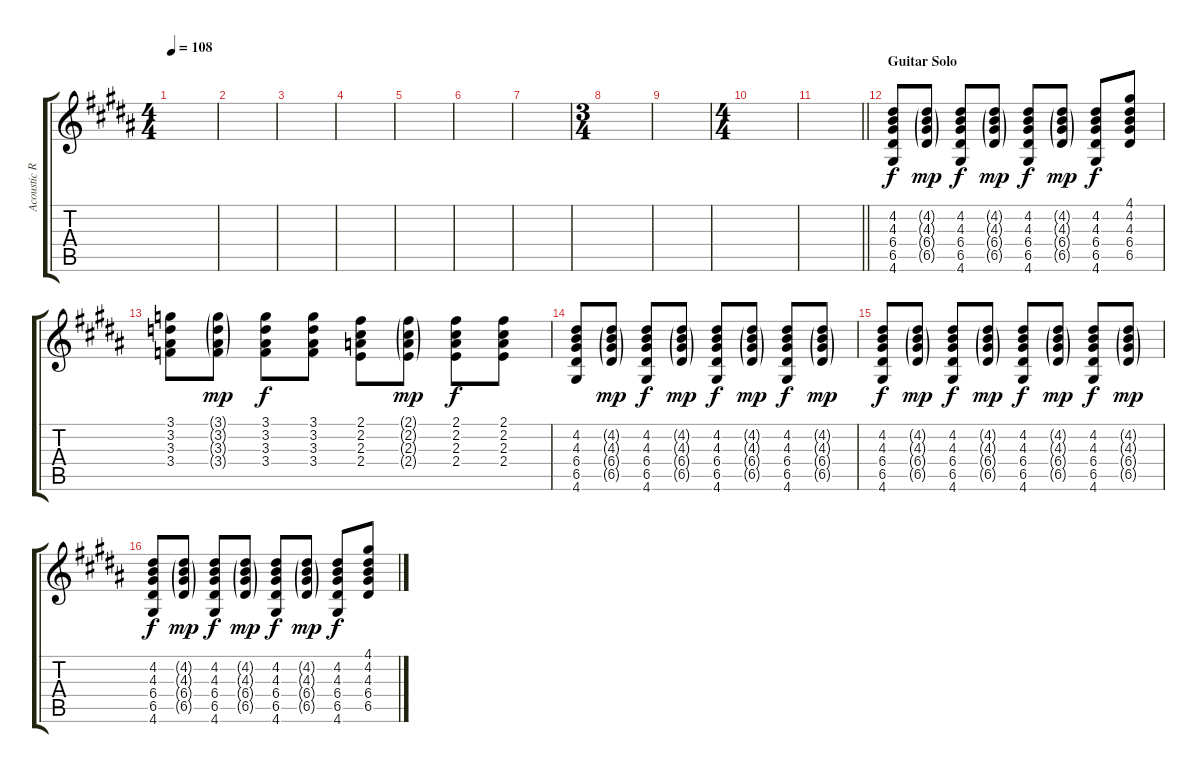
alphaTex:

\track ("Acoustic Rhythm Guitar" "Acoustic R") {instrument acousticguitarsteel}
\staff {score tabs}
\tuning (E4 B3 G3 D3 A2 E2) {hide}
\ts (4 4)
\tempo 108
\clef g2
\ks g#minor
|
|
|
|
|
|
|
\ts (3 4)
|
|
\ts (4 4)
|
\barLineRight lightlight
|
\section ("" "Guitar Solo")
(4.2 4.3 6.4 6.5 4.6).8 (4.2{g} 4.3{g} 6.4{g} 6.5{g}).8{dy mp} (4.2 4.3 6.4 6.5 4.6).8{dy f} (4.2{g} 4.3{g} 6.4{g} 6.5{g}).8{dy mp} (4.2 4.3 6.4 6.5 4.6).8{dy f} (4.2{g} 4.3{g} 6.4{g} 6.5{g}).8{dy mp} (4.2 4.3 6.4 6.5 4.6).8{dy f} (4.1 4.2 4.3 6.4 6.5).8 |
(3.1 3.2 3.3 3.4).8 (3.1{g} 3.2{g} 3.3{g} 3.4{g}).8{dy mp} (3.1 3.2 3.3 3.4).8{dy f} (3.1 3.2 3.3 3.4).8 (2.1 2.2 2.3 2.4).8 (2.1{g} 2.2{g} 2.3{g} 2.4{g}).8{dy mp} (2.1 2.2 2.3 2.4).8{dy f} (2.1 2.2 2.3 2.4).8 |
(4.2 4.3 6.4 6.5 4.6).8 (4.2{g} 4.3{g} 6.4{g} 6.5{g}).8{dy mp} (4.2 4.3 6.4 6.5 4.6).8{dy f} (4.2{g} 4.3{g} 6.4{g} 6.5{g}).8{dy mp} (4.2 4.3 6.4 6.5 4.6).8{dy f} (4.2{g} 4.3{g} 6.4{g} 6.5{g}).8{dy mp} (4.2 4.3 6.4 6.5 4.6).8{dy f} (4.2{g} 4.3{g} 6.4{g} 6.5{g}).8{dy mp} |
(4.2 4.3 6.4 6.5 4.6).8{dy f} (4.2{g} 4.3{g} 6.4{g} 6.5{g}).8{dy mp} (4.2 4.3 6.4 6.5 4.6).8{dy f} (4.2{g} 4.3{g} 6.4{g} 6.5{g}).8{dy mp} (4.2 4.3 6.4 6.5 4.6).8{dy f} (4.2{g} 4.3{g} 6.4{g} 6.5{g}).8{dy mp} (4.2 4.3 6.4 6.5 4.6).8{dy f} (4.2{g} 4.3{g} 6.4{g} 6.5{g}).8{dy mp} |
(4.2 4.3 6.4 6.5 4.6).8{dy f} (4.2{g} 4.3{g} 6.4{g} 6.5{g}).8{dy mp} (4.2 4.3 6.4 6.5 4.6).8{dy f} (4.2{g} 4.3{g} 6.4{g} 6.5{g}).8{dy mp} (4.2 4.3 6.4 6.5 4.6).8{dy f} (4.2{g} 4.3{g} 6.4{g} 6.5{g}).8{dy mp} (4.2 4.3 6.4 6.5 4.6).8{dy f} (4.1 4.2 4.3 6.4 6.5).8
